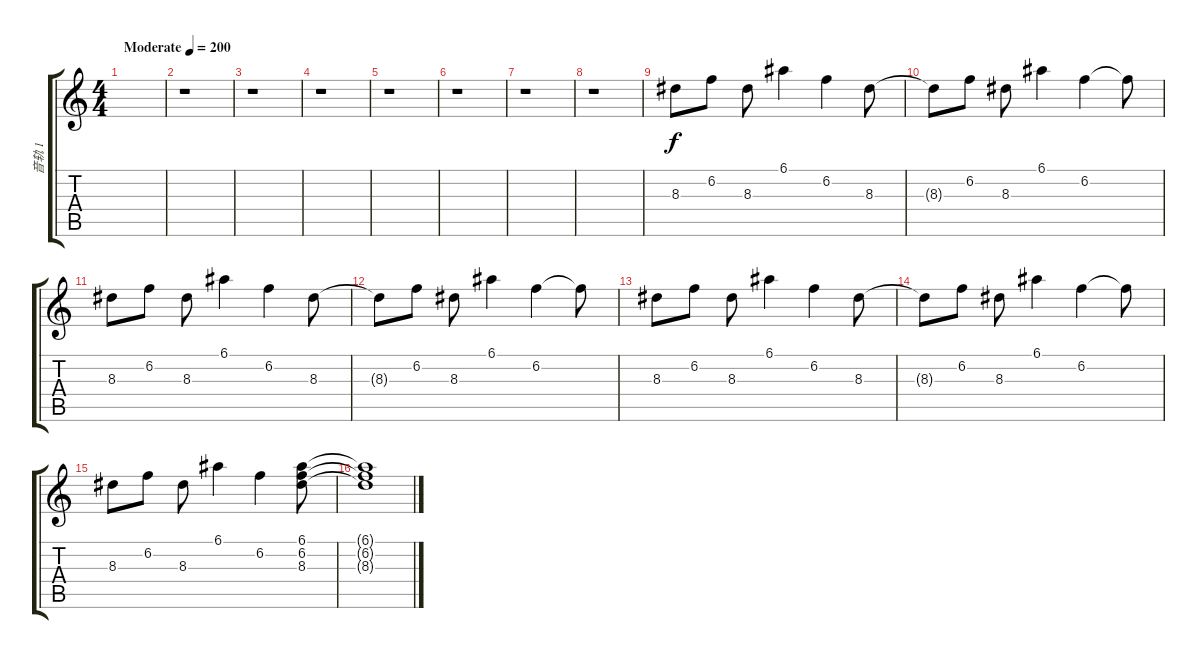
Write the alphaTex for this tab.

\track ("音轨 1" "音轨 1") {instrument acousticguitarsteel}
\staff {score tabs}
\tuning (E4 B3 G3 D3 A2 E2) {hide}
\ts (4 4)
\tempo (200 "Moderate")
\clef g2
\ks c
|
r.1 |
r.1 |
r.1 |
r.1 |
r.1 |
r.1 |
r.1 |
8.3.8 6.2.8 8.3.8 6.1.4 6.2.4 8.3.8 |
8.3{t}.8 6.2.8 8.3.8 6.1.4 6.2.4 6.2{t}.8 |
8.3.8 6.2.8 8.3.8 6.1.4 6.2.4 8.3.8 |
8.3{t}.8 6.2.8 8.3.8 6.1.4 6.2.4 6.2{t}.8 |
8.3.8 6.2.8 8.3.8 6.1.4 6.2.4 8.3.8 |
8.3{t}.8 6.2.8 8.3.8 6.1.4 6.2.4 6.2{t}.8 |
8.3.8 6.2.8 8.3.8 6.1.4 6.2.4 (6.1 6.2 8.3).8 |
(6.1{t} 6.2{t} 8.3{t}).1
